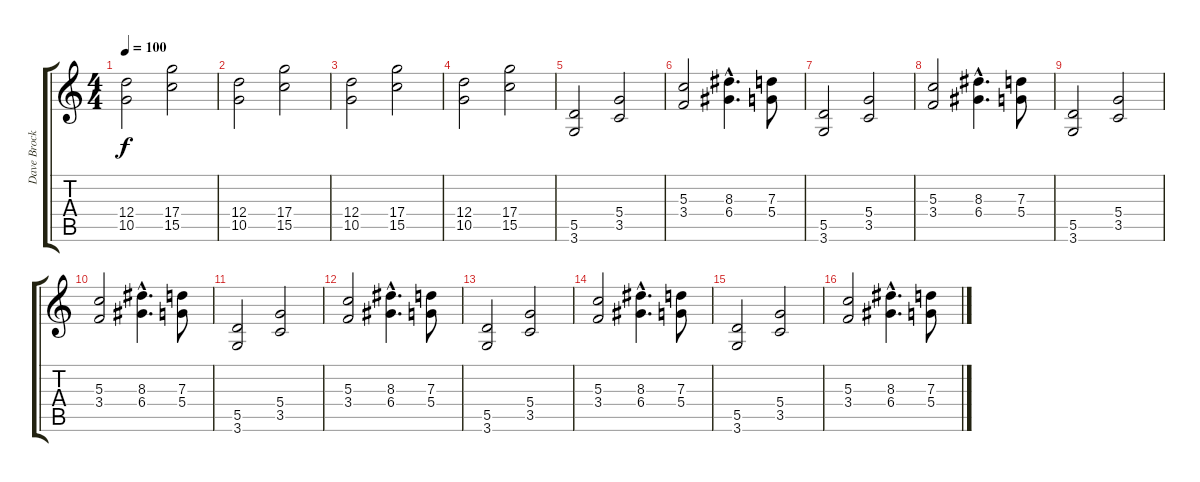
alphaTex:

\track ("Dave Brock - Guitar" "Dave Brock") {instrument overdrivenguitar}
\staff {score tabs}
\tuning (E4 B3 G3 D3 A2 E2) {hide}
\ts (4 4)
\tempo 100
\clef g2
\ks c
(12.4 10.5).2{dy f} (17.4 15.5).2 |
(12.4 10.5).2 (17.4 15.5).2 |
(12.4 10.5).2 (17.4 15.5).2 |
(12.4 10.5).2 (17.4 15.5).2 |
(5.5 3.6).2 (5.4 3.5).2 |
(5.3 3.4).2 (8.3{hac} 6.4{hac}).4{d} (7.3 5.4).8 |
(5.5 3.6).2 (5.4 3.5).2 |
(5.3 3.4).2 (8.3{hac} 6.4{hac}).4{d} (7.3 5.4).8 |
(5.5 3.6).2 (5.4 3.5).2 |
(5.3 3.4).2 (8.3{hac} 6.4{hac}).4{d} (7.3 5.4).8 |
(5.5 3.6).2 (5.4 3.5).2 |
(5.3 3.4).2 (8.3{hac} 6.4{hac}).4{d} (7.3 5.4).8 |
(5.5 3.6).2 (5.4 3.5).2 |
(5.3 3.4).2 (8.3{hac} 6.4{hac}).4{d} (7.3 5.4).8 |
(5.5 3.6).2 (5.4 3.5).2 |
(5.3 3.4).2 (8.3{hac} 6.4{hac}).4{d} (7.3 5.4).8
